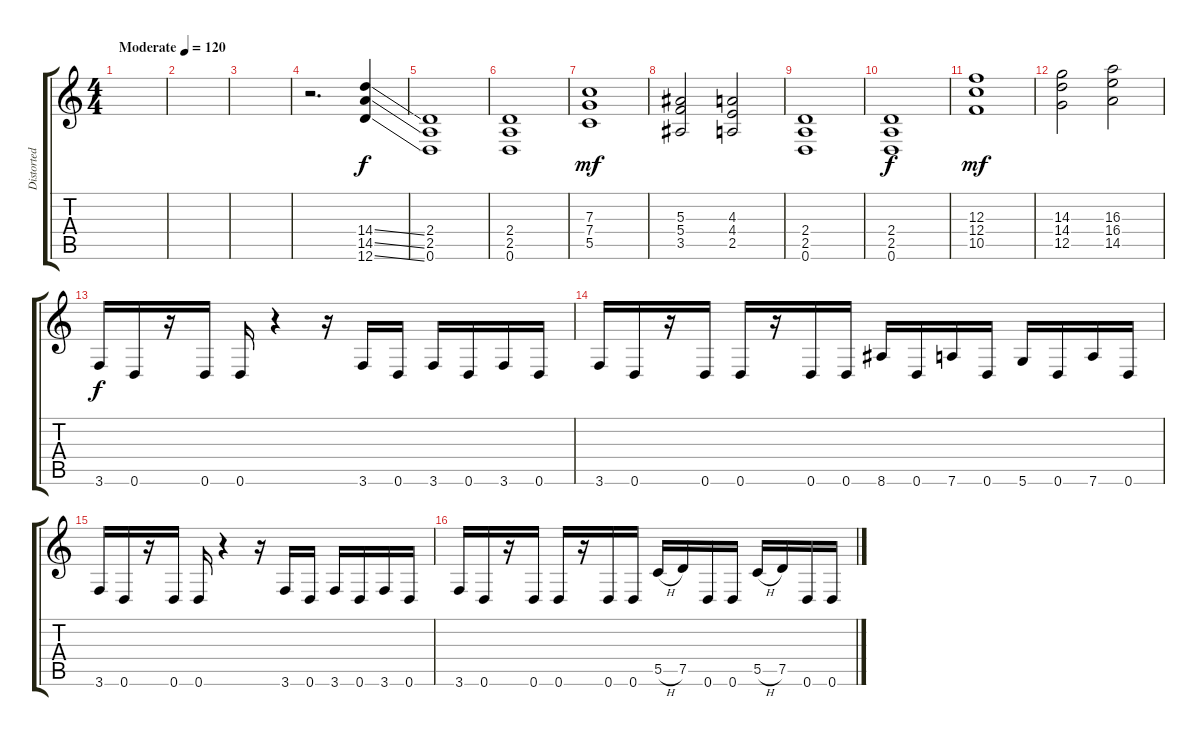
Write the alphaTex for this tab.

\track ("Distorted Rhythm" "Distorted ") {instrument distortionguitar}
\staff {score tabs}
\tuning (D4 A3 F3 C3 G2 D2) {hide}
\ts (4 4)
\tempo (120 "Moderate")
\clef g2
\ks c
|
|
|
r.2{d} (14.4{ss} 14.5{ss} 12.6{ss}).4 |
(2.4 2.5 0.6).1 |
(2.4 2.5 0.6).1{dy f} |
(7.3 7.4 5.5).1{dy mf} |
(5.3 5.4 3.5).2 (4.3 4.4 2.5).2 |
(2.4 2.5 0.6).1 |
(2.4 2.5 0.6).1{dy f} |
(12.3 12.4 10.5).1{dy mf} |
(14.3 14.4 12.5).2 (16.3 16.4 14.5).2 |
3.6.16{dy f} 0.6.16 r.16 0.6.16 0.6.16 r.4 r.16 3.6.16 0.6.16 3.6.16 0.6.16 3.6.16 0.6.16 |
3.6.16 0.6.16 r.16 0.6.16 0.6.16 r.16 0.6.16 0.6.16 8.6.16 0.6.16 7.6.16 0.6.16 5.6.16 0.6.16 7.6.16 0.6.16 |
3.6.16 0.6.16 r.16 0.6.16 0.6.16 r.4 r.16 3.6.16 0.6.16 3.6.16 0.6.16 3.6.16 0.6.16 |
3.6.16 0.6.16 r.16 0.6.16 0.6.16 r.16 0.6.16 0.6.16 5.5{h}.16 7.5.16 0.6.16 0.6.16 5.5{h}.16 7.5.16 0.6.16 0.6.16
